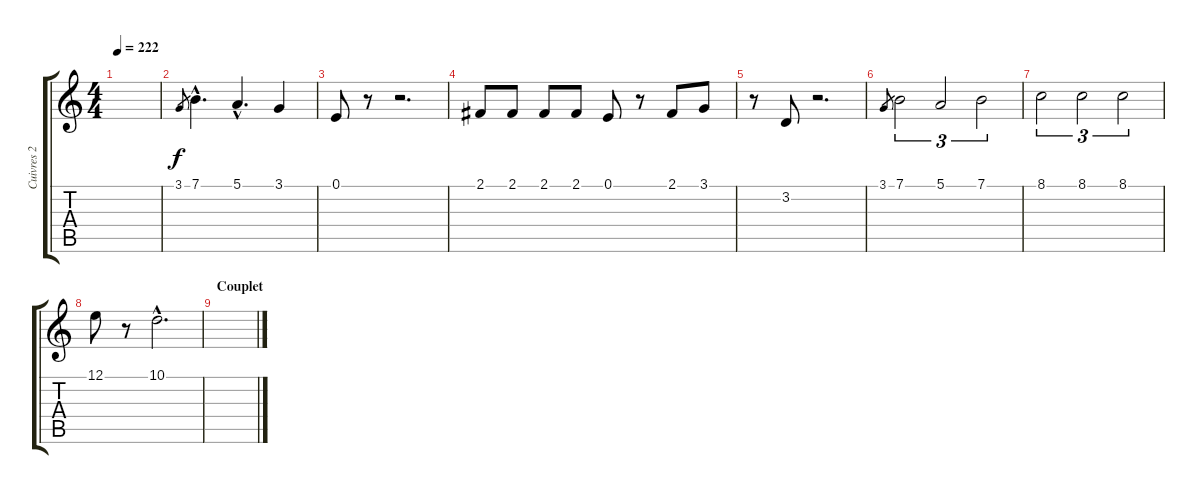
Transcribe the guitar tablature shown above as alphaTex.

\track ("Cuivres 2" "Cuivres 2") {instrument trombone}
\staff {score tabs}
\tuning (E4 B3 G3 D3 A2 E2) {hide}
\ts (4 4)
\tempo 222
\clef g2
\ks c
|
3.1.8{gr} 7.1{hac}.4{d} 5.1{hac}.4{d} 3.1.4 |
0.1.8 r.8 r.2{d} |
2.1.8 2.1.8 2.1.8 2.1.8 0.1.8 r.8 2.1.8 3.1.8 |
r.8 3.2.8 r.2{d} |
3.1.8{gr} 7.1.2{tu (3 2)} 5.1.2{tu (3 2)} 7.1.2{tu (3 2)} |
8.1.2{tu (3 2)} 8.1.2{tu (3 2)} 8.1.2{tu (3 2)} |
12.1.8 r.8 10.1{hac}.2{d} |
\section ("" "Couplet")
